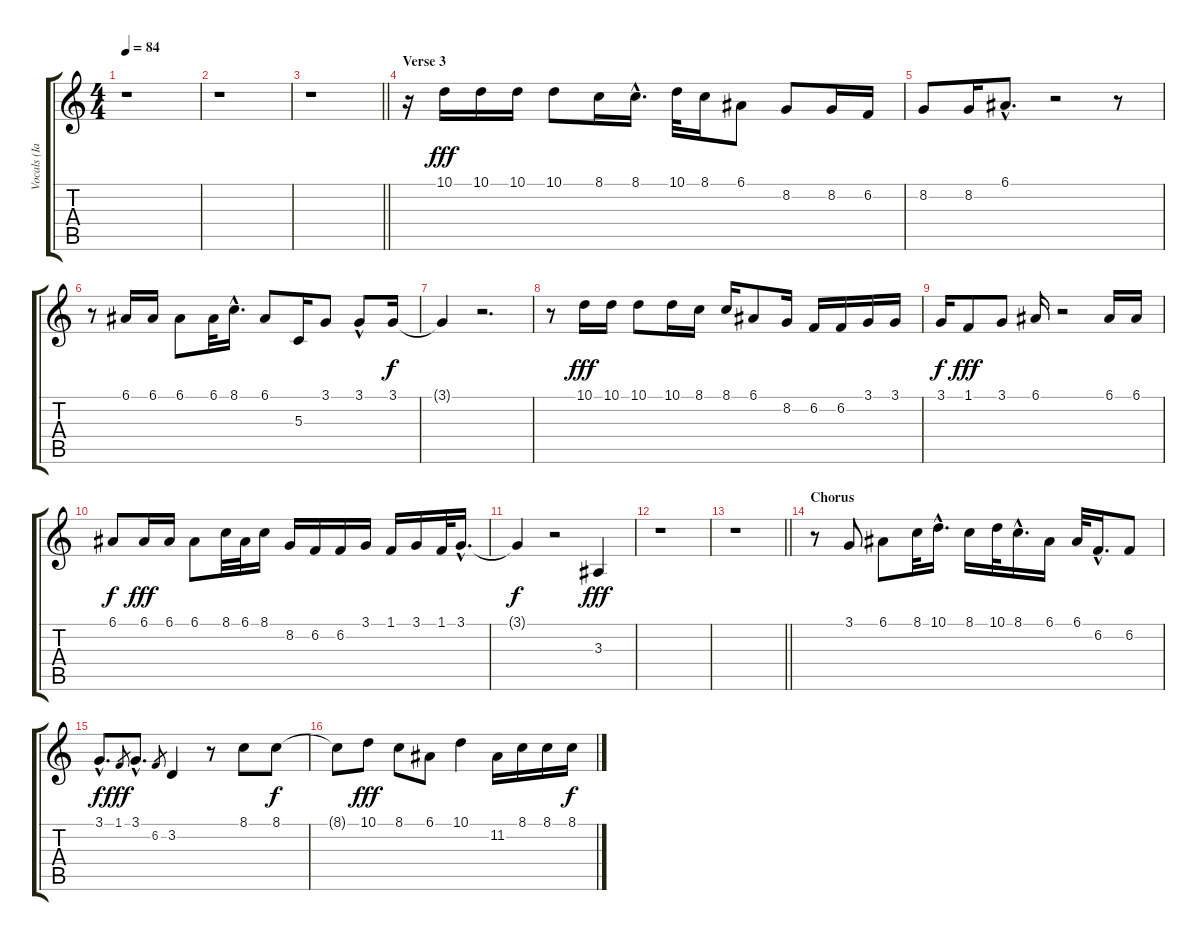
\track ("Vocals (Ian Anderson)" "Vocals (Ia") {instrument lead6voice}
\staff {score tabs}
\tuning (E4 B3 G3 D3 A2 E2) {hide}
\ts (4 4)
\tempo 84
\clef g2
\ks c
r.1{dy f} |
r.1 |
\barLineRight lightlight
r.1 |
\section ("" "Verse 3")
r.16 10.1.16{dy fff} 10.1.16 10.1.16 10.1.8 8.1.16 8.1{hac}.16{d} 10.1.32 8.1.16 6.1.8 8.2.8 8.2.16 6.2.16 |
8.2.8 8.2.16 6.1{hac}.8{d} r.2 r.8 |
r.8 6.1.16 6.1.16 6.1.8 6.1.32 8.1{hac}.16{d} 6.1.8 5.3.16 3.1.8 3.1{hac}.8 3.1.16{dy f} |
3.1{t}.4 r.2{d} |
r.8 10.1.16{dy fff} 10.1.16 10.1.8 10.1.16 8.1.16 8.1.16 6.1.8 8.2.16 6.2.16 6.2.16 3.1.16 3.1.16 |
3.1.16{dy f} 1.1.8{dy fff} 3.1.8 6.1.16 r.2 6.1.16 6.1.16 |
6.1.8{dy f} 6.1.16{dy fff} 6.1.16 6.1.8 8.1.32 6.1.32 8.1.16 8.2.16 6.2.16 6.2.16 3.1.16 1.1.16 3.1.16 1.1.32 3.1{hac}.16{d} |
3.1{t}.4{dy f} r.2 3.3.4{dy fff} |
r.1 |
\barLineRight lightlight
r.1 |
\section ("" "Chorus")
r.8 3.1.8 6.1.8 8.1.32 10.1{hac}.16{d} 8.1.16 10.1.32 8.1{hac}.16{d} 6.1.16 6.1.32 6.2{hac}.16{d} 6.2.8 |
3.1{hac}.8{d dy f} 1.1.8{gr dy fff} 3.1{hac}.8{d} 6.2.8{gr} 3.2.4 r.8 8.1.8 8.1.8{dy f} |
8.1{t}.8 10.1.8{dy fff} 8.1.8 6.1.8 10.1.4 11.2.16 8.1.16 8.1.16 8.1.16{dy f}
